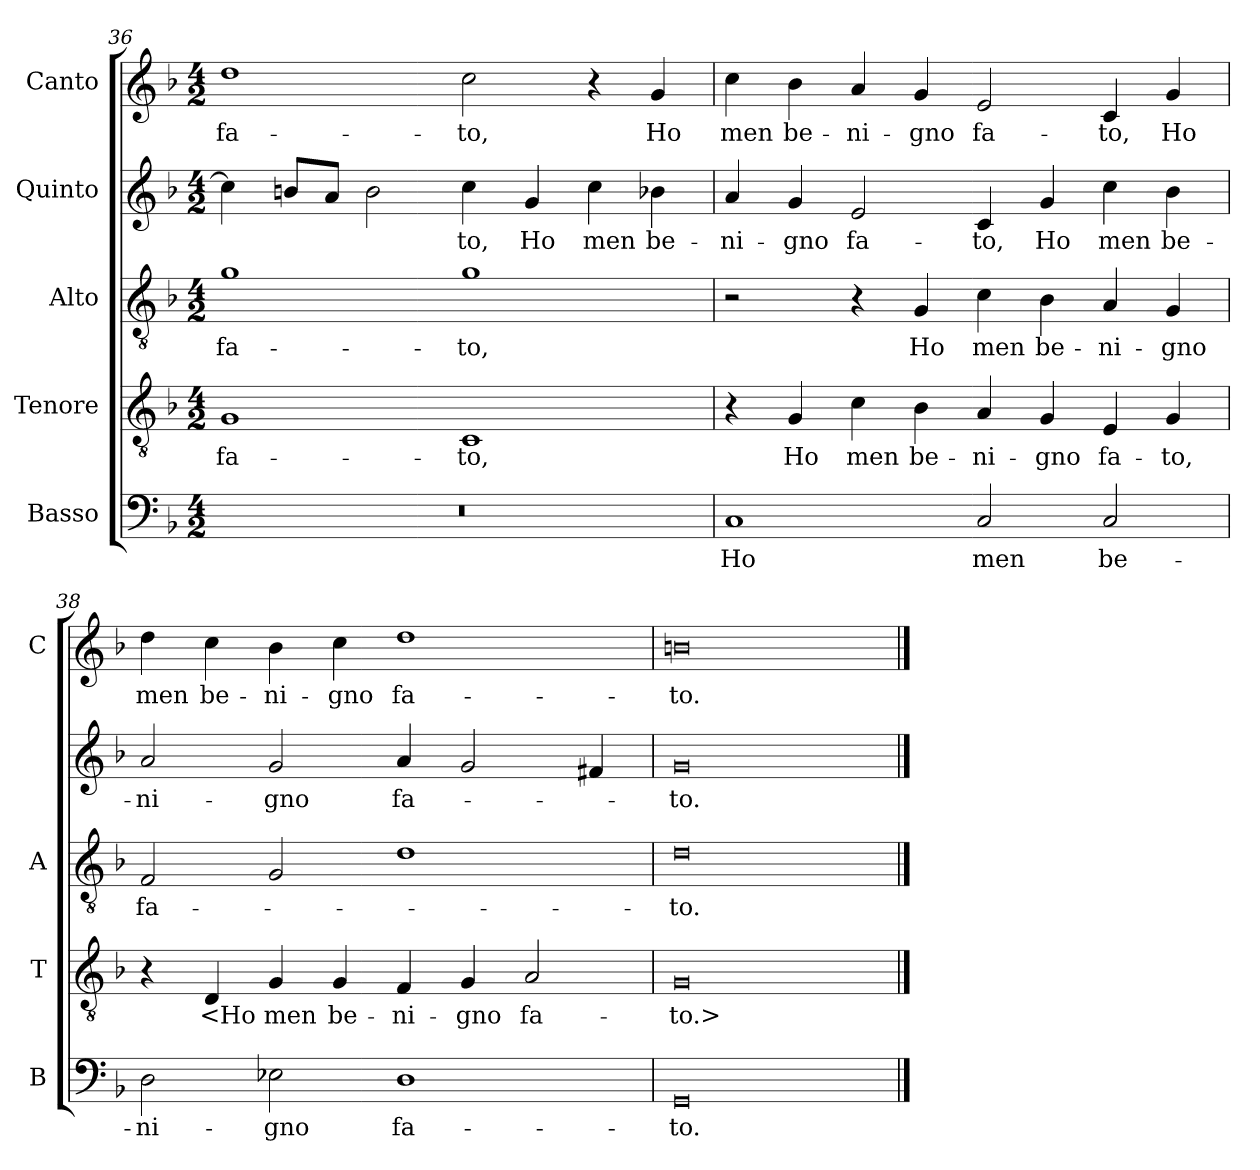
**kern	**text	**kern	**text	**kern	**text	**kern	**text	**kern	**text
*part5	*part5	*part4	*part4	*part3	*part3	*part2	*part2	*part1	*part1
*staff5	*staff5	*staff4	*staff4	*staff3	*staff3	*staff2	*staff2	*staff1	*staff1
*I"Basso	*	*I"Tenore	*	*I"Alto	*	*I"Quinto	*	*I"Canto	*
*I'B	*	*I'T	*	*I'A	*	*	*	*I'C	*
*clefF4	*	*clefGv2	*	*clefGv2	*	*clefG2	*	*clefG2	*
*k[b-]	*	*k[b-]	*	*k[b-]	*	*k[b-]	*	*k[b-]	*
*M4/2	*	*M4/2	*	*M4/2	*	*M4/2	*	*M4/2	*
=36	=36	=36	=36	=36	=36	=36	=36	=36	=36
0r	.	1G	fa-	1g	fa-	4cc]	.	1dd	fa-
.	.	.	.	.	.	8bnL	.	.	.
.	.	.	.	.	.	8aJ	.	.	.
.	.	.	.	.	.	2b	.	.	.
.	.	1C	-to,	1g	-to,	4cc	-to,	2cc	-to,
.	.	.	.	.	.	4g	Ho	.	.
.	.	.	.	.	.	4cc	men	4r	.
.	.	.	.	.	.	4b-X	be-	4g	Ho
=37	=37	=37	=37	=37	=37	=37	=37	=37	=37
1C	Ho	4r	.	2r	.	4a	-ni-	4cc	men
.	.	4G	Ho	.	.	4g	-gno	4b-	be-
.	.	4c	men	4r	.	2e	fa-	4a	-ni-
.	.	4B-	be-	4G	Ho	.	.	4g	-gno
2C	men	4A	-ni-	4c	men	4c	-to,	2e	fa-
.	.	4G	-gno	4B-	be-	4g	Ho	.	.
2C	be-	4E	fa-	4A	-ni-	4cc	men	4c	-to,
.	.	4G	-to,	4G	-gno	4b-	be-	4g	Ho
=38	=38	=38	=38	=38	=38	=38	=38	=38	=38
2D	-ni-	4r	.	2F	fa-	2a	-ni-	4dd	men
.	.	4D	<Ho	.	.	.	.	4cc	be-
2E-X	-gno	4G	men	2G	.	2g	-gno	4b-	-ni-
.	.	4G	be-	.	.	.	.	4cc	-gno
1D	fa-	4F	-ni-	1d	.	4a	fa-	1dd	fa-
.	.	4G	-gno	.	.	2g	.	.	.
.	.	2A	fa-	.	.	.	.	.	.
.	.	.	.	.	.	4f#X	.	.	.
=39	=39	=39	=39	=39	=39	=39	=39	=39	=39
0GG	-to.	0G	-to.>	0d	-to.	0g	-to.	0bn	-to.
==	==	==	==	==	==	==	==	==	==
*-	*-	*-	*-	*-	*-	*-	*-	*-	*-
